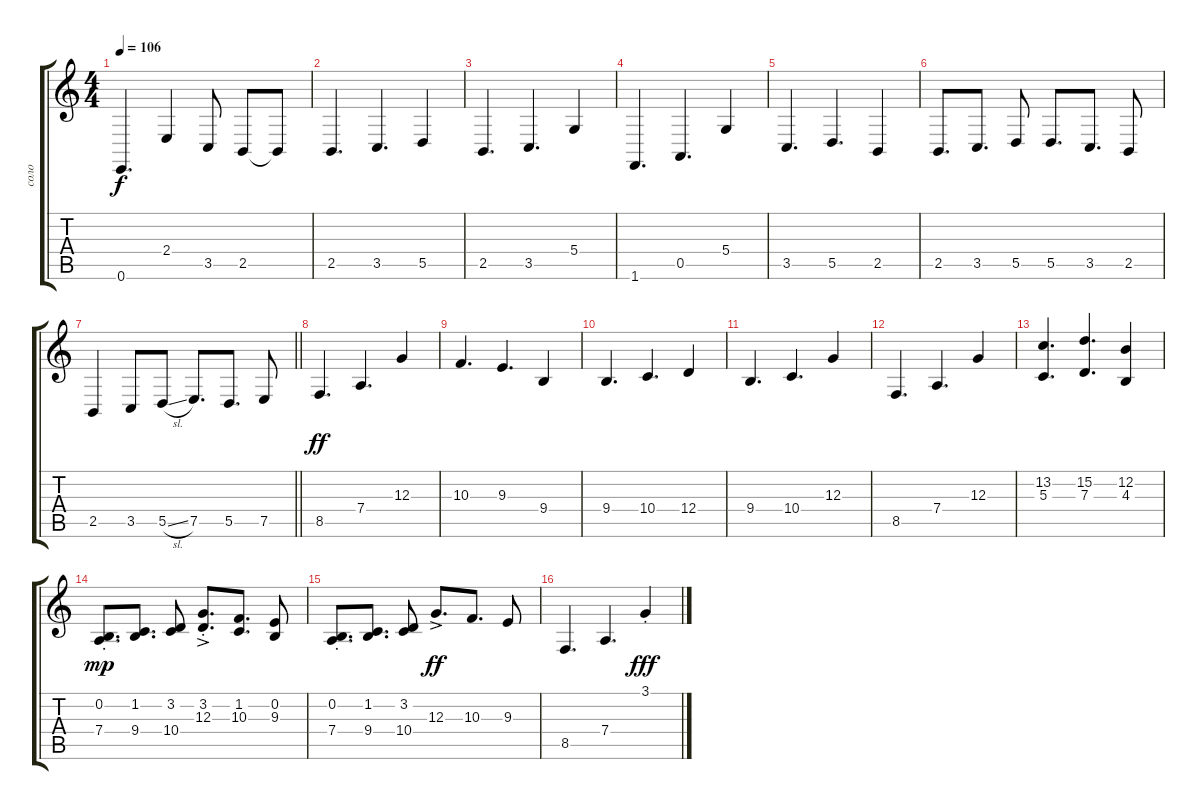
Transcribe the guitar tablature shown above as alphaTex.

\track ("соло" "соло") {instrument stringensemble1}
\staff {score tabs}
\tuning (E4 B3 G3 D3 A2 E2) {hide}
\ts (4 4)
\tempo 106
\clef g2
\ks aminor
0.6.4{d dy f} 2.4.4 3.5.8 2.5.8 2.5{t}.8 |
2.5.4{d} 3.5.4{d} 5.5.4 |
2.5.4{d} 3.5.4{d} 5.4.4 |
1.6.4{d} 0.5.4{d} 5.4.4 |
3.5.4{d} 5.5.4{d} 2.5.4 |
2.5.8{d beam merge} 3.5.8{d} 5.5.8 5.5.8{d beam merge} 3.5.8{d} 2.5.8 |
\barLineRight lightlight
2.5.4{beam merge} 3.5.8 5.5{sl}.8 7.5.8{d} 5.5.8{d} 7.5.8 |
\section ("" "")
8.5.4{d dy ff} 7.4.4{d} 12.3.4 |
10.3.4{d} 9.3.4{d} 9.4.4 |
9.4.4{d} 10.4.4{d} 12.4.4 |
9.4.4{d} 10.4.4{d} 12.3.4 |
8.5.4{d} 7.4.4{d} 12.3.4 |
(13.2 5.3).4{d} (15.2 7.3).4{d} (12.2 4.3).4 |
(0.2{st} 7.4{st}).8{d dy mp} (1.2 9.4).8{d} (3.2 10.4).8 (3.2{st} 12.3{ac st}).8{d} (1.2 10.3).8{d} (0.2 9.3).8 |
(0.2{st} 7.4{st}).8{d} (1.2 9.4).8{d} (3.2 10.4).8 12.3{ac}.8{d dy ff} 10.3.8{d} 9.3.8 |
8.5.4{d} 7.4.4{d} 3.1{st}.4{dy fff}
